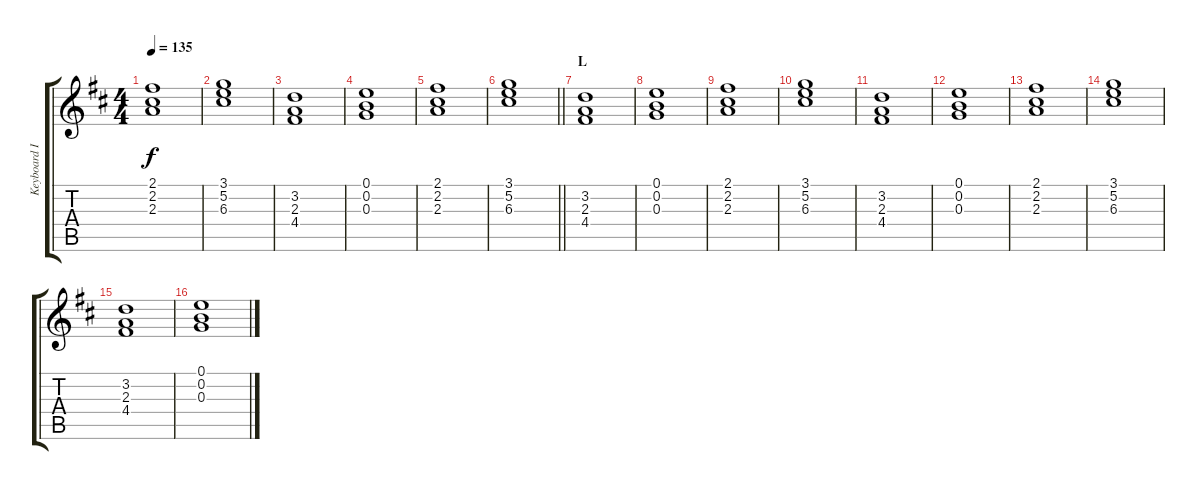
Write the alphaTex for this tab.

\track ("Keyboard IV" "Keyboard I") {instrument pad2warm}
\staff {score tabs}
\tuning (E5 B4 G4 D4 A3 E3) {hide}
\ts (4 4)
\tempo 135
\clef g2
\ks d
(2.1 2.2 2.3).1{dy f} |
(3.1 5.2 6.3).1 |
(3.2 2.3 4.4).1 |
(0.1 0.2 0.3).1 |
(2.1 2.2 2.3).1 |
\barLineRight lightlight
(3.1 5.2 6.3).1 |
\section ("" "L")
(3.2 2.3 4.4).1 |
(0.1 0.2 0.3).1 |
(2.1 2.2 2.3).1 |
(3.1 5.2 6.3).1 |
(3.2 2.3 4.4).1 |
(0.1 0.2 0.3).1 |
(2.1 2.2 2.3).1 |
(3.1 5.2 6.3).1 |
(3.2 2.3 4.4).1 |
(0.1 0.2 0.3).1
